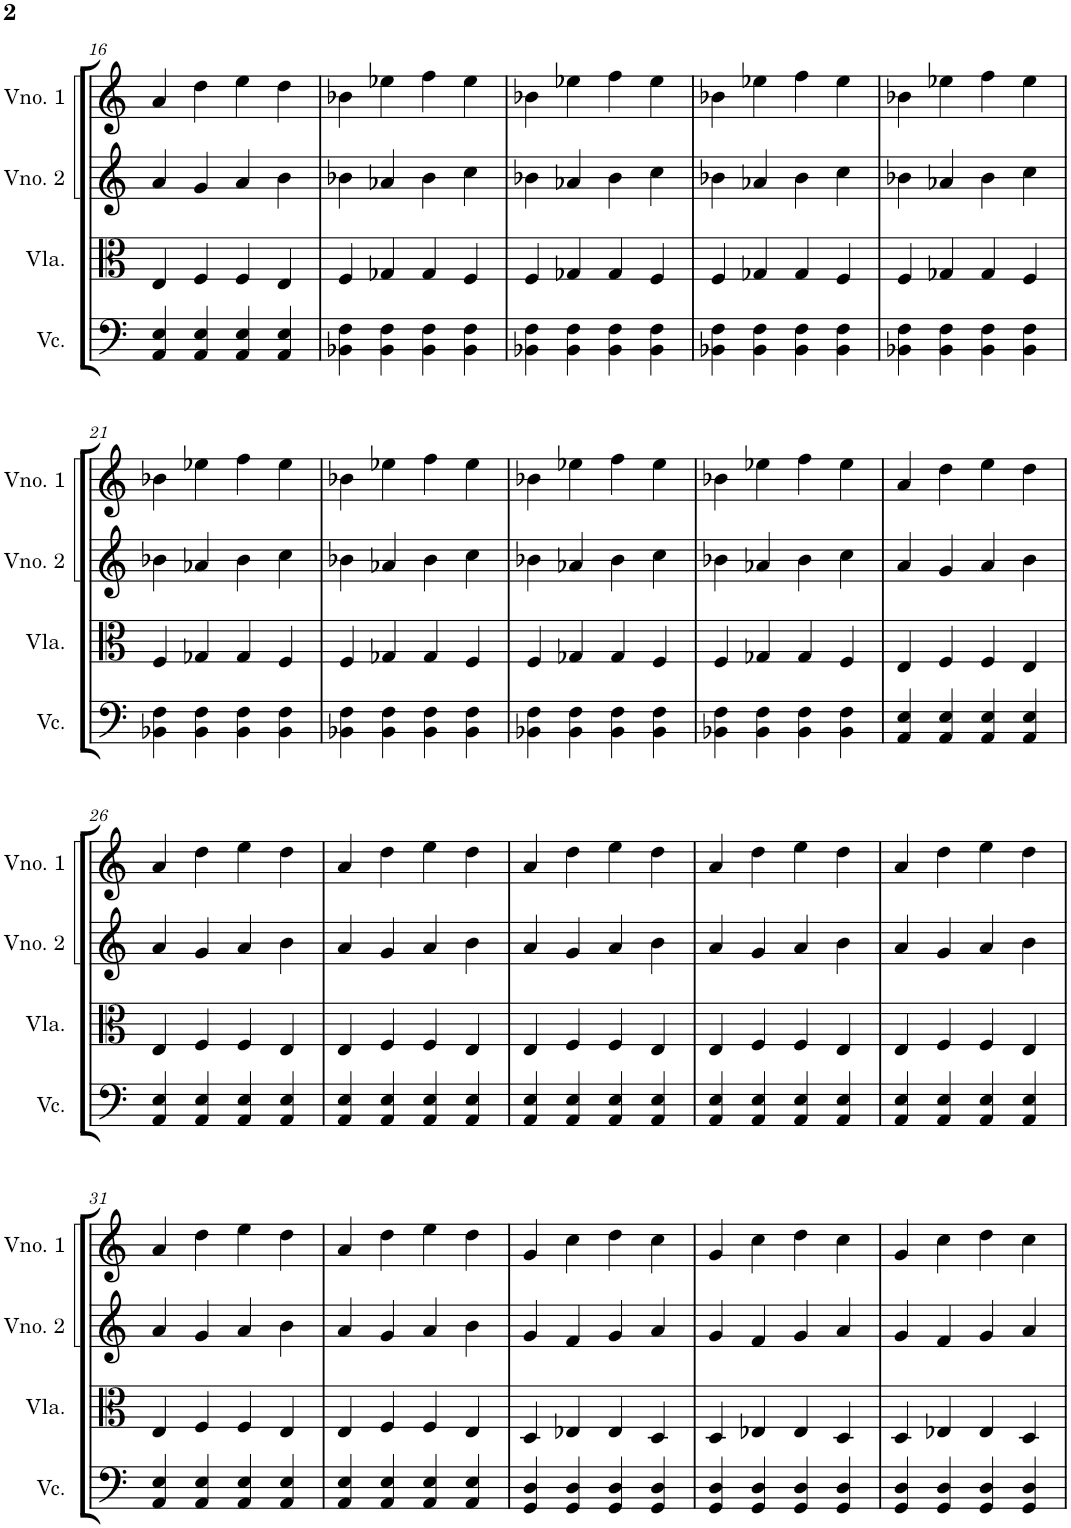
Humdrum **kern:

**kern	**kern	**kern	**kern
*part4	*part3	*part2	*part1
*staff4	*staff3	*staff2	*staff1
*I"Violoncelo	*I"Viola	*I"Violino 2	*I"Violino 1
*I'Vc.	*I'Vla.	*I'Vno. 2	*I'Vno. 1
!!LO:PB:g=z
*clefF4	*clefC3	*clefG2	*clefG2
*k[]	*k[]	*k[]	*k[]
*M4/4	*M4/4	*M4/4	*M4/4
=16	=16	=16	=16
4AA/ 4E/	4E/	4a/	4a/
4AA/ 4E/	4F/	4g/	4dd\
4AA/ 4E/	4F/	4a/	4ee\
4AA/ 4E/	4E/	4b\	4dd\
=17	=17	=17	=17
4BB-X\ 4F\	4F/	4b-X\	4b-X\
4BB-\ 4F\	4G-X/	4a-X/	4ee-X\
4BB-\ 4F\	4G-/	4b-\	4ff\
4BB-\ 4F\	4F/	4cc\	4ee-\
=18	=18	=18	=18
4BB-X\ 4F\	4F/	4b-X\	4b-X\
4BB-\ 4F\	4G-X/	4a-X/	4ee-X\
4BB-\ 4F\	4G-/	4b-\	4ff\
4BB-\ 4F\	4F/	4cc\	4ee-\
=19	=19	=19	=19
4BB-X\ 4F\	4F/	4b-X\	4b-X\
4BB-\ 4F\	4G-X/	4a-X/	4ee-X\
4BB-\ 4F\	4G-/	4b-\	4ff\
4BB-\ 4F\	4F/	4cc\	4ee-\
=20	=20	=20	=20
4BB-X\ 4F\	4F/	4b-X\	4b-X\
4BB-\ 4F\	4G-X/	4a-X/	4ee-X\
4BB-\ 4F\	4G-/	4b-\	4ff\
4BB-\ 4F\	4F/	4cc\	4ee-\
!!LO:LB:g=z
=21	=21	=21	=21
4BB-X\ 4F\	4F/	4b-X\	4b-X\
4BB-\ 4F\	4G-X/	4a-X/	4ee-X\
4BB-\ 4F\	4G-/	4b-\	4ff\
4BB-\ 4F\	4F/	4cc\	4ee-\
=22	=22	=22	=22
4BB-X\ 4F\	4F/	4b-X\	4b-X\
4BB-\ 4F\	4G-X/	4a-X/	4ee-X\
4BB-\ 4F\	4G-/	4b-\	4ff\
4BB-\ 4F\	4F/	4cc\	4ee-\
=23	=23	=23	=23
4BB-X\ 4F\	4F/	4b-X\	4b-X\
4BB-\ 4F\	4G-X/	4a-X/	4ee-X\
4BB-\ 4F\	4G-/	4b-\	4ff\
4BB-\ 4F\	4F/	4cc\	4ee-\
=24	=24	=24	=24
4BB-X\ 4F\	4F/	4b-X\	4b-X\
4BB-\ 4F\	4G-X/	4a-X/	4ee-X\
4BB-\ 4F\	4G-/	4b-\	4ff\
4BB-\ 4F\	4F/	4cc\	4ee-\
=25	=25	=25	=25
4AA/ 4E/	4E/	4a/	4a/
4AA/ 4E/	4F/	4g/	4dd\
4AA/ 4E/	4F/	4a/	4ee\
4AA/ 4E/	4E/	4b\	4dd\
!!LO:LB:g=z
=26	=26	=26	=26
4AA/ 4E/	4E/	4a/	4a/
4AA/ 4E/	4F/	4g/	4dd\
4AA/ 4E/	4F/	4a/	4ee\
4AA/ 4E/	4E/	4b\	4dd\
=27	=27	=27	=27
4AA/ 4E/	4E/	4a/	4a/
4AA/ 4E/	4F/	4g/	4dd\
4AA/ 4E/	4F/	4a/	4ee\
4AA/ 4E/	4E/	4b\	4dd\
=28	=28	=28	=28
4AA/ 4E/	4E/	4a/	4a/
4AA/ 4E/	4F/	4g/	4dd\
4AA/ 4E/	4F/	4a/	4ee\
4AA/ 4E/	4E/	4b\	4dd\
=29	=29	=29	=29
4AA/ 4E/	4E/	4a/	4a/
4AA/ 4E/	4F/	4g/	4dd\
4AA/ 4E/	4F/	4a/	4ee\
4AA/ 4E/	4E/	4b\	4dd\
=30	=30	=30	=30
4AA/ 4E/	4E/	4a/	4a/
4AA/ 4E/	4F/	4g/	4dd\
4AA/ 4E/	4F/	4a/	4ee\
4AA/ 4E/	4E/	4b\	4dd\
!!LO:LB:g=z
=31	=31	=31	=31
4AA/ 4E/	4E/	4a/	4a/
4AA/ 4E/	4F/	4g/	4dd\
4AA/ 4E/	4F/	4a/	4ee\
4AA/ 4E/	4E/	4b\	4dd\
=32	=32	=32	=32
4AA/ 4E/	4E/	4a/	4a/
4AA/ 4E/	4F/	4g/	4dd\
4AA/ 4E/	4F/	4a/	4ee\
4AA/ 4E/	4E/	4b\	4dd\
=33	=33	=33	=33
4GG/ 4D/	4D/	4g/	4g/
4GG/ 4D/	4E-X/	4f/	4cc\
4GG/ 4D/	4E-/	4g/	4dd\
4GG/ 4D/	4D/	4a/	4cc\
=34	=34	=34	=34
4GG/ 4D/	4D/	4g/	4g/
4GG/ 4D/	4E-X/	4f/	4cc\
4GG/ 4D/	4E-/	4g/	4dd\
4GG/ 4D/	4D/	4a/	4cc\
=35	=35	=35	=35
4GG/ 4D/	4D/	4g/	4g/
4GG/ 4D/	4E-X/	4f/	4cc\
4GG/ 4D/	4E-/	4g/	4dd\
4GG/ 4D/	4D/	4a/	4cc\
=	=	=	=
*-	*-	*-	*-
